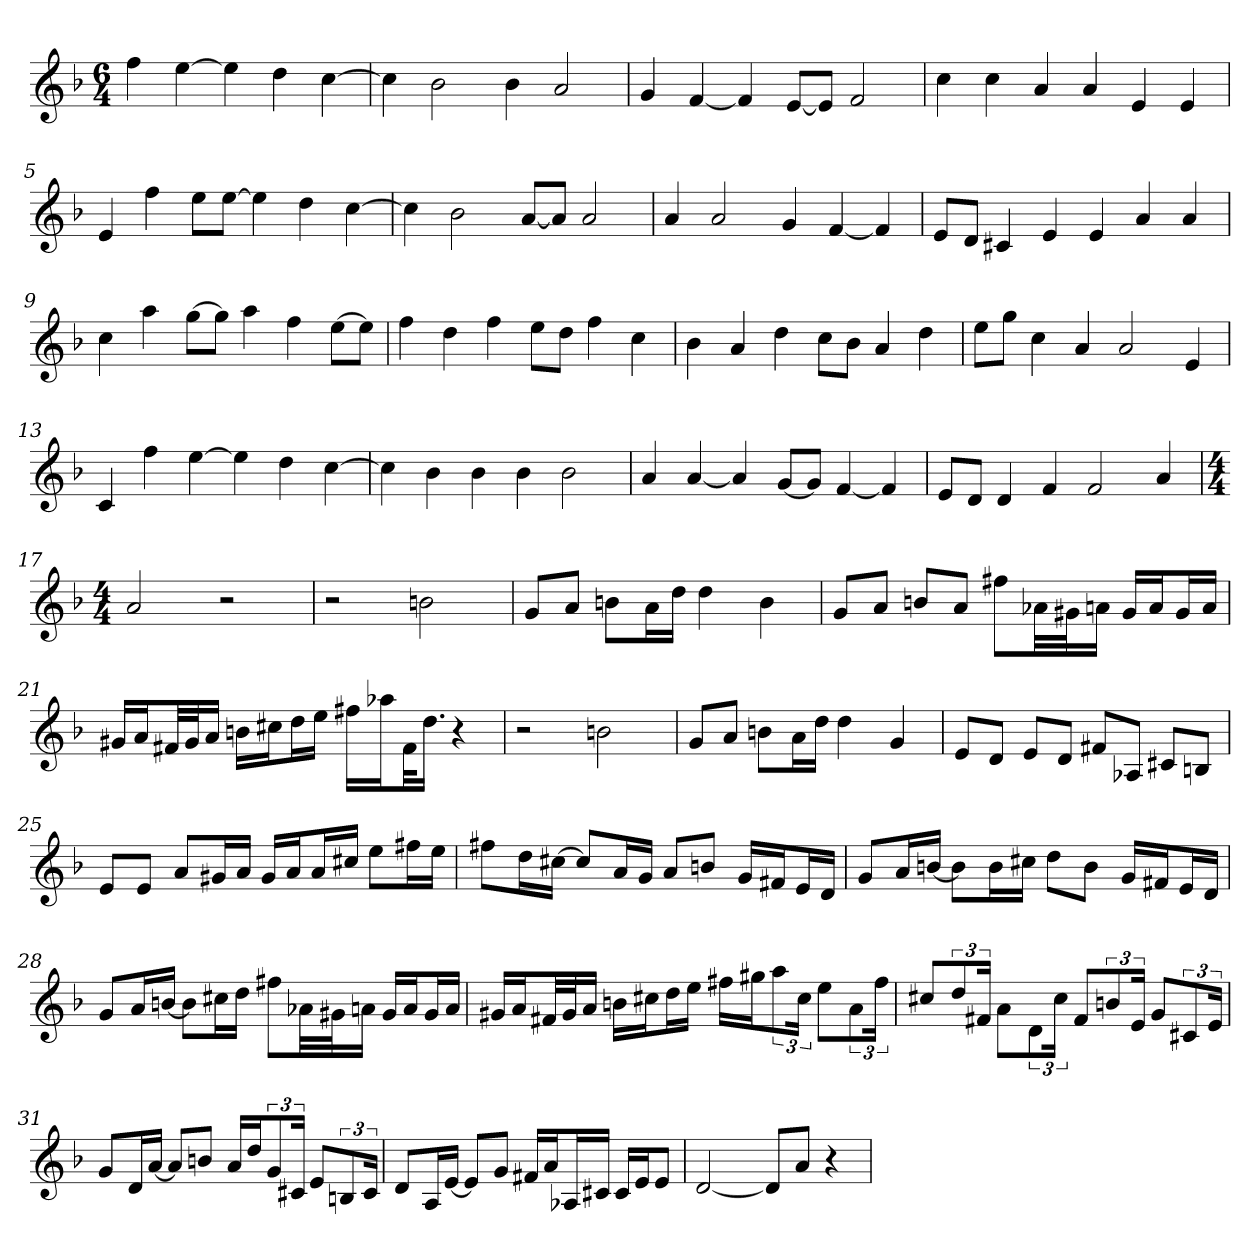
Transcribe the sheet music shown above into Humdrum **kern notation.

**kern
*part1
*staff1
*clefG2
*k[b-]
*F:
*M6/4
=
4ff
[4ee
4ee]
4dd
[4cc
=2
4cc]
2b-
4b-
2a
=3
4g
[4f
4f]
[8e/L
8e/J]
2f
=4
4cc
4cc
4a
4a
4e
4e
=5
4e
4ff
8ee\L
[8ee\J
4ee]
4dd
[4cc
=6
4cc]
2b-
[8a/L
8a/J]
2a
=7
4a
2a
4g
[4f
4f]
=8
8e/L
8d/J
4c#X
4e
4e
4a
4a
=9
4cc
4aa
[8gg\L
8gg\J]
4aa
4ff
[8ee\L
8ee\J]
=10
4ff
4dd
4ff
8ee\L
8dd\J
4ff
4cc
=11
4b-
4a
4dd
8cc\L
8b-\J
4a
4dd
=12
8ee\L
8gg\J
4cc
4a
2a
4e
=13
4c
4ff
[4ee
4ee]
4dd
[4cc
=14
4cc]
4b-
4b-
4b-
2b-
=15
4a
[4a
4a]
[8g/L
8g/J]
[4f
4f]
=16
8e/L
8d/J
4d
4f
2f
4a
=17
*M4/4
2a
2r
=18
2r
2bn
=19
8g/L
8a/J
8bn\L
16a\L
16dd\JJ
4dd
4b
=20
8g/L
8a/J
8bn/L
8a/J
8ff#X\L
32a-X\LL
32g#X\J
16an\JJ
16g#/LL
16a/J
16g#/L
16a/JJ
=21
16g#X/LL
16a/J
32f#X/LL
32g#/J
16a/JJ
16bn\LL
16cc#X\J
16dd\L
16ee\JJ
16ff#X\LL
16aa-X\J
32f#\KL
16.dd\JJ
4r
=22
2r
2bn
=23
8g/L
8a/J
8bn\L
16a\L
16dd\JJ
4dd
4g
=24
8e/L
8d/J
8e/L
8d/J
8f#X/L
8A-X/J
8c#X/L
8Bn/J
=25
8e/L
8e/J
8a/L
16g#X/L
16a/JJ
16g#/LL
16a/J
16a/L
16cc#X/JJ
8ee\L
16ff#X\L
16ee\JJ
=26
8ff#X\L
16dd\L
[16cc#X\JJ
8cc#/L]
16a/L
16g/JJ
8a/L
8bn/J
16g/LL
16f#X/J
16e/L
16d/JJ
=27
8g/L
16a/L
[16bn/JJ
8b\L]
16b\L
16cc#X\JJ
8dd\L
8b\J
16g/LL
16f#X/J
16e/L
16d/JJ
=28
8g/L
16a/L
[16bn/JJ
8b\L]
16cc#X\L
16dd\JJ
8ff#X\L
32a-X\LL
32g#X\J
16an\JJ
16g#/LL
16a/J
16g#/L
16a/JJ
=29
16g#X/LL
16a/J
32f#X/LL
32g#/J
16a/JJ
16bn\LL
16cc#X\J
16dd\L
16ee\JJ
16ff#X\LL
16gg#X\J
12aa\
24cc#\Jk
8ee\L
12a\
24ff#\Jk
=30
8cc#X/L
12dd/
24f#X/Jk
8a\L
12d\
24cc#\Jk
8f#/L
12bn/
24e/Jk
8g/L
12c#X/
24e/Jk
=31
8g/L
16d/L
[16a/JJ
8a/L]
8bn/J
16a/LL
16dd/J
12g/
24c#X/Jk
8e/L
12Bn/
24c#/Jk
=32
8d/L
16A/L
[16e/JJ
8e/L]
8g/J
16f#X/LL
16a/J
16A-X/L
16c#X/JJ
16c#/LL
16e/J
8e/J
=33
[2d
8d/L]
8a/J
4r
=
*-
